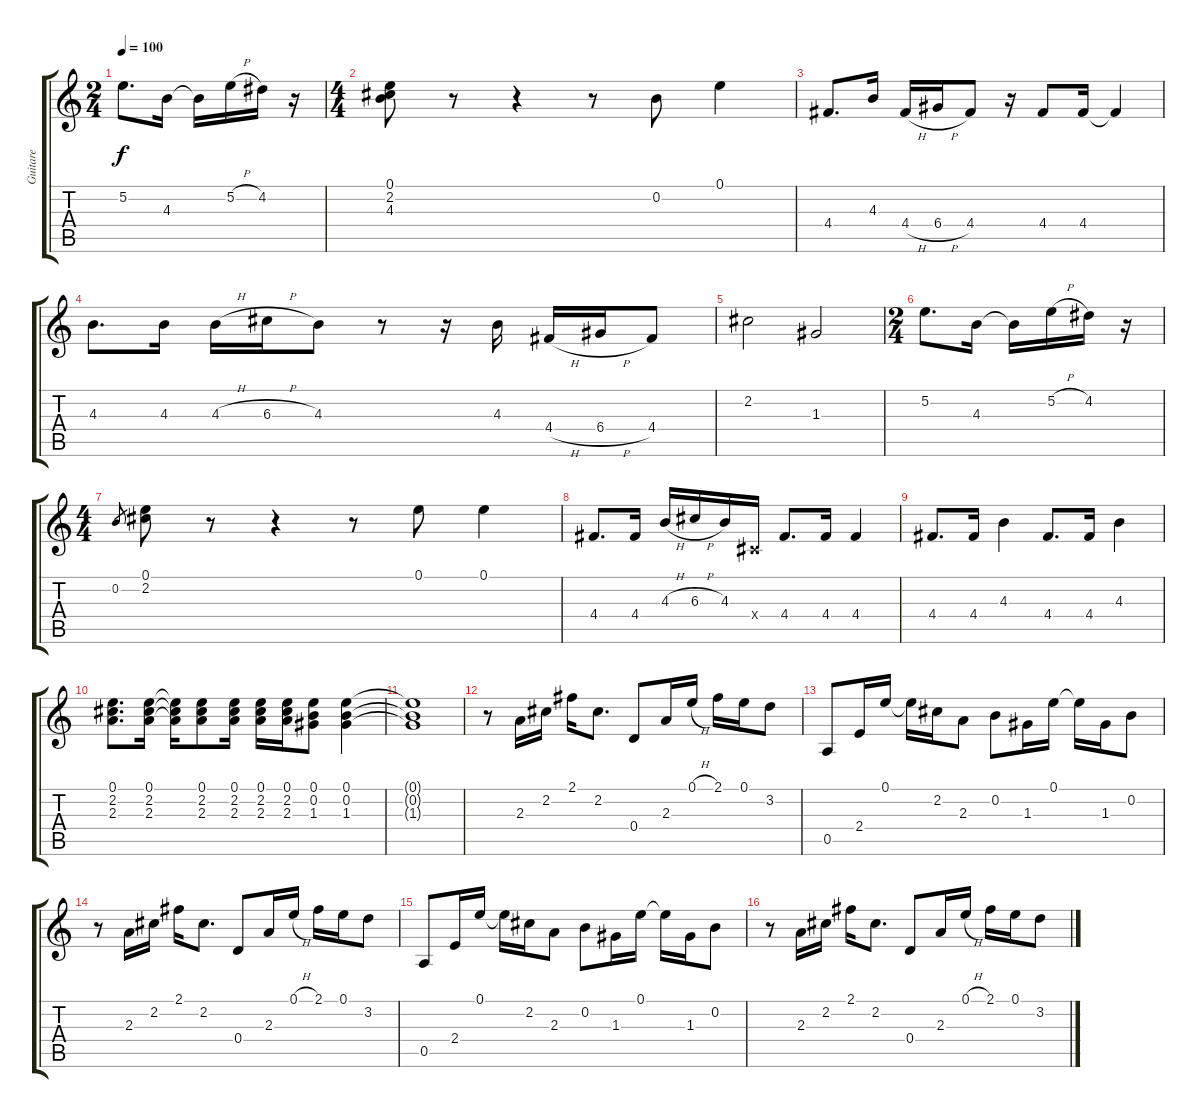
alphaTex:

\track ("Guitare" "Guitare") {instrument electricguitarclean}
\staff {score tabs}
\tuning (E4 B3 G3 D3 A2 E2) {hide}
\ts (2 4)
\tempo 100
\clef g2
\ks c
5.2.8{d dy f} 4.3.16 4.3{t}.16 5.2{h}.16 4.2.16 r.16 |
\ts (4 4)
(0.1 2.2 4.3).8 r.8 r.4 r.8 0.2.8 0.1.4 |
4.4.8{d} 4.3.16 4.4{h}.16 6.4{h}.16 4.4.8 r.16 4.4.8 4.4.16 4.4{t}.4 |
4.3.8{d} 4.3.16 4.3{h}.16 6.3{h}.16 4.3.8 r.8 r.16 4.3.16 4.4{h}.16 6.4{h}.16 4.4.8 |
2.2.2 1.3.2 |
\ts (2 4)
5.2.8{d} 4.3.16 4.3{t}.16 5.2{h}.16 4.2.16 r.16 |
\ts (4 4)
0.2.8{gr} (0.1 2.2).8 r.8 r.4 r.8 0.1.8 0.1.4 |
4.4.8{d} 4.4.16 4.3{h}.16 6.3{h}.16 4.3.16 -1.4{x}.16 4.4.8{d} 4.4.16 4.4.4 |
4.4.8{d} 4.4.16 4.3.4 4.4.8{d} 4.4.16 4.3.4 |
(0.1 2.2 2.3).8{d} (0.1 2.2 2.3).16 (0.1{t} 2.2{t} 2.3{t}).16 (0.1 2.2 2.3).8 (0.1 2.2 2.3).16 (0.1 2.2 2.3).16 (0.1 2.2 2.3).16 (0.1 0.2 1.3).8 (0.1 0.2 1.3).4 |
(0.1{t} 0.2{t} 1.3{t}).1 |
r.8 2.3.16 2.2.16 2.1.16 2.2.8{d} 0.4.8 2.3.16 0.1{h}.16 2.1.16 0.1.16 3.2.8 |
0.5.8 2.4.16 0.1.16 0.1{t}.16 2.2.16 2.3.8 0.2.8 1.3.16 0.1.16 0.1{t}.16 1.3.16 0.2.8 |
r.8 2.3.16 2.2.16 2.1.16 2.2.8{d} 0.4.8 2.3.16 0.1{h}.16 2.1.16 0.1.16 3.2.8 |
0.5.8 2.4.16 0.1.16 0.1{t}.16 2.2.16 2.3.8 0.2.8 1.3.16 0.1.16 0.1{t}.16 1.3.16 0.2.8 |
r.8 2.3.16 2.2.16 2.1.16 2.2.8{d} 0.4.8 2.3.16 0.1{h}.16 2.1.16 0.1.16 3.2.8
